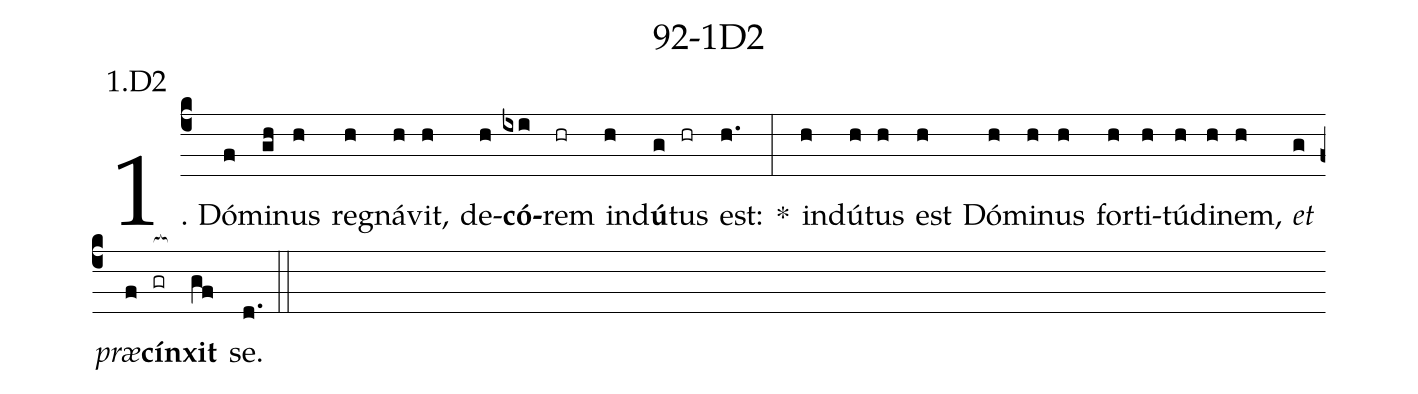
name: 92-1D2;
annotation: 1.D2;
%%
(c4)1. Dó(f)mi(gh)nus(h) re(h)gná(h)vit,(h) de(h)<b>có</b>(ixi)rem(hr) ind(h)<b>ú</b>(g)tus(hr) est:(h.) *(:) ind(h)ú(h)tus(h) est(h) Dó(h)mi(h)nus(h) for(h)ti(h)tú(h)di(h)nem,(h) <i>et</i>(g) <i>præ</i>(f)<b>cín</b>(gr[ocb:1{])<b>xit</b>(gf[ocb:0}]) se.(d.) (::)
